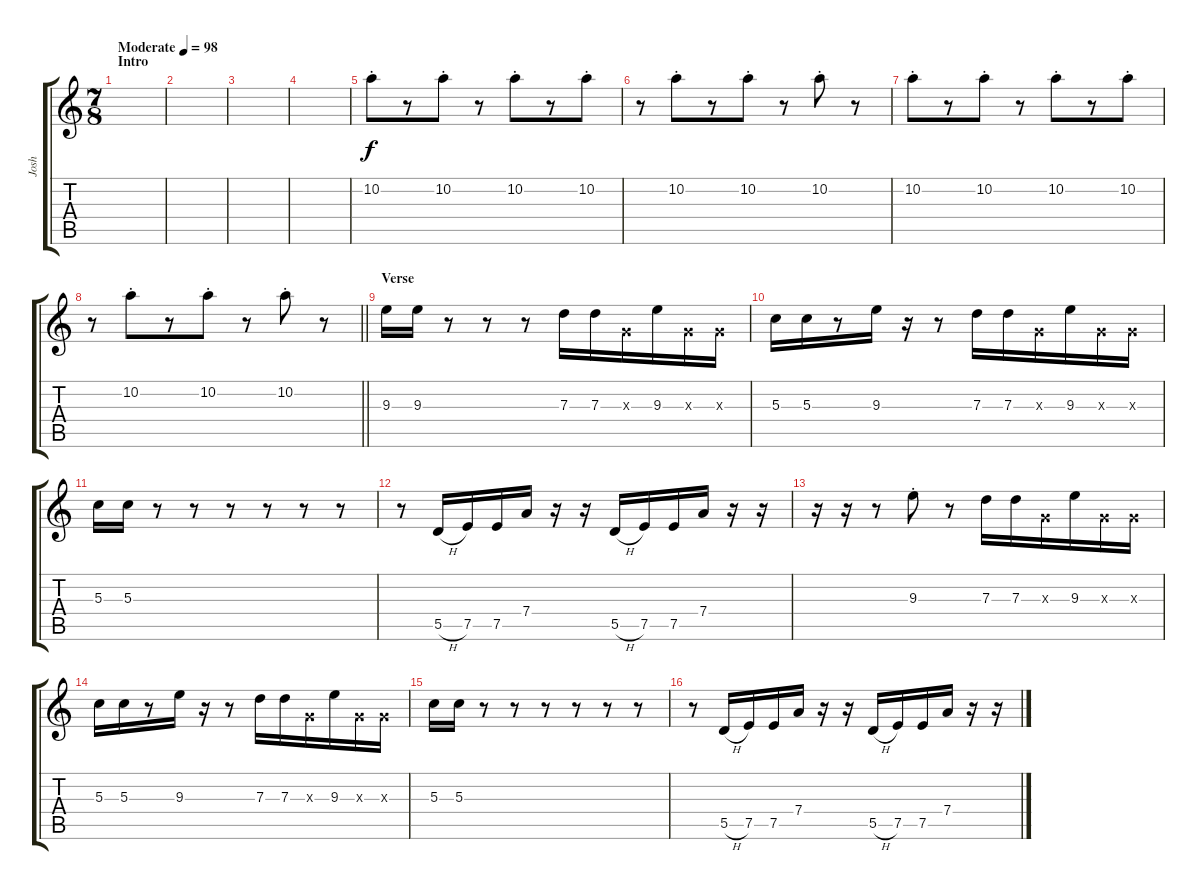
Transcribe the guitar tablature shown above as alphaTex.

\track ("Josh" "Josh") {instrument distortionguitar}
\staff {score tabs}
\tuning (E4 B3 G3 D3 A2 E2) {hide}
\ts (7 8)
\section ("" "Intro")
\tempo (98 "Moderate")
\clef g2
\ks c
|
|
|
|
10.2{st}.8{volume 8} r.8 10.2{st}.8 r.8 10.2{st}.8 r.8 10.2{st}.8 |
r.8 10.2{st}.8 r.8 10.2{st}.8 r.8 10.2{st}.8 r.8 |
10.2{st}.8 r.8 10.2{st}.8 r.8 10.2{st}.8 r.8 10.2{st}.8 |
\barLineRight lightlight
r.8 10.2{st}.8 r.8 10.2{st}.8 r.8 10.2{st}.8 r.8 |
\section ("" "Verse")
9.3.16{volume 13 balance 16} 9.3.16 r.8 r.8 r.8 7.3.16 7.3.16 0.3{x}.16 9.3.16 0.3{x}.16 0.3{x}.16 |
5.3.16 5.3.16 r.8 9.3.16 r.16 r.8 7.3.16 7.3.16 0.3{x}.16 9.3.16 0.3{x}.16 0.3{x}.16 |
5.3.16 5.3.16 r.8 r.8 r.8 r.8 r.8 r.8 |
r.8 5.5{h}.16 7.5.16 7.5.16 7.4.16 r.16 r.16 5.5{h}.16 7.5.16 7.5.16 7.4.16 r.16 r.16 |
r.16{volume 13 balance 16} r.16 r.8 9.3{st}.8 r.8 7.3.16 7.3.16 0.3{x}.16 9.3.16 0.3{x}.16 0.3{x}.16 |
5.3.16 5.3.16 r.8 9.3.16 r.16 r.8 7.3.16 7.3.16 0.3{x}.16 9.3.16 0.3{x}.16 0.3{x}.16 |
5.3.16 5.3.16 r.8 r.8 r.8 r.8 r.8 r.8 |
r.8 5.5{h}.16 7.5.16 7.5.16 7.4.16 r.16 r.16 5.5{h}.16 7.5.16 7.5.16 7.4.16 r.16 r.16
